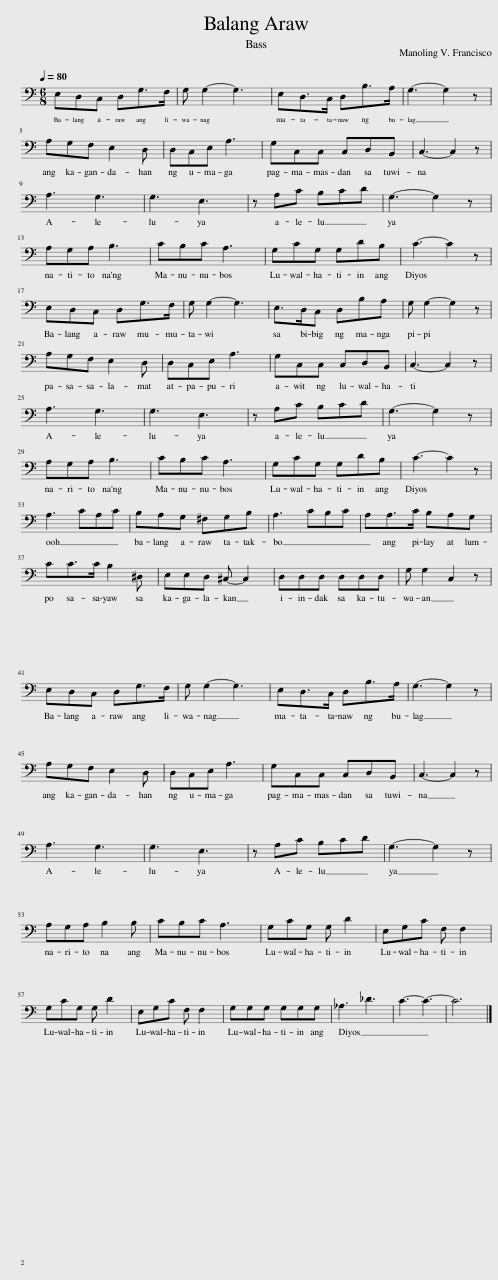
X:1
L:1/8
Q:1/4=80
M:6/8
I:linebreak $
K:C
V:1 bass
V:1
 E,D,C, D,G,>F, | G, G,2- G,3 | E,D,>C, D,B,>A, | G,3- G,2 z |$ A,G,F, E,2 D, | %5
 D,C,E, A,3 | G,C,C, C,D,B,, | C,3- C,2 z |$ A,3 G,3 | G,3 E,3 | %10
 z A,C B,CD | G,3- G,2 z |$ A,G,A, B,3 | CB,C A,3 | G,CG, G,DB, | %15
 C3- C2 z |$ E,D,C, D,G,>F, | G, G,2- G,3 | E,>D,C, D,B,A, | G, G,2- G,2 z |$ %20
 A,G,F, E,2 D, | D,C,E, A,3 | G,C,C, C,D,B,, | C,3- C,2 z |$ A,3 G,3 | %25
 G,3 E,3 | z A,C B,CD | G,3- G,2 z |$ A,G,A, B,3 | CB,C A,3 | %30
 G,CG, G,DB, | C3- C2 z |$ A,3 CA,C | B,A,G, ^F,G,B, | A,3 CB,C | %35
 A,A,>C B,A,G, |$ CC>C B,2 ^D, | E,E,D, ^C,- C,2 | D,D,D, D,D,D, | G, G,2 C,2 z |$ %40
 E,D,C, D,G,>F, | G, G,2- G,3 | E,D,>C, D,B,>A, | G,3- G,2 z |$ A,G,F, E,2 D, | %45
 D,C,E, A,3 | G,C,C, C,D,B,, | C,3- C,2 z |$ A,3 G,3 | G,3 E,3 | %50
 z A,C B,CD | G,3- G,2 z |$ A,G,A, B,2 B, | CB,C A,3 | G,CG, G, D2 | %55
 E,G,C F, F,2 |$ G,CG, G, D2 | E,G,C F, F,2 | G,G,G, G,G,G, | _A,3 _D3 | %60
 C3- C3- | C6 |] %62
